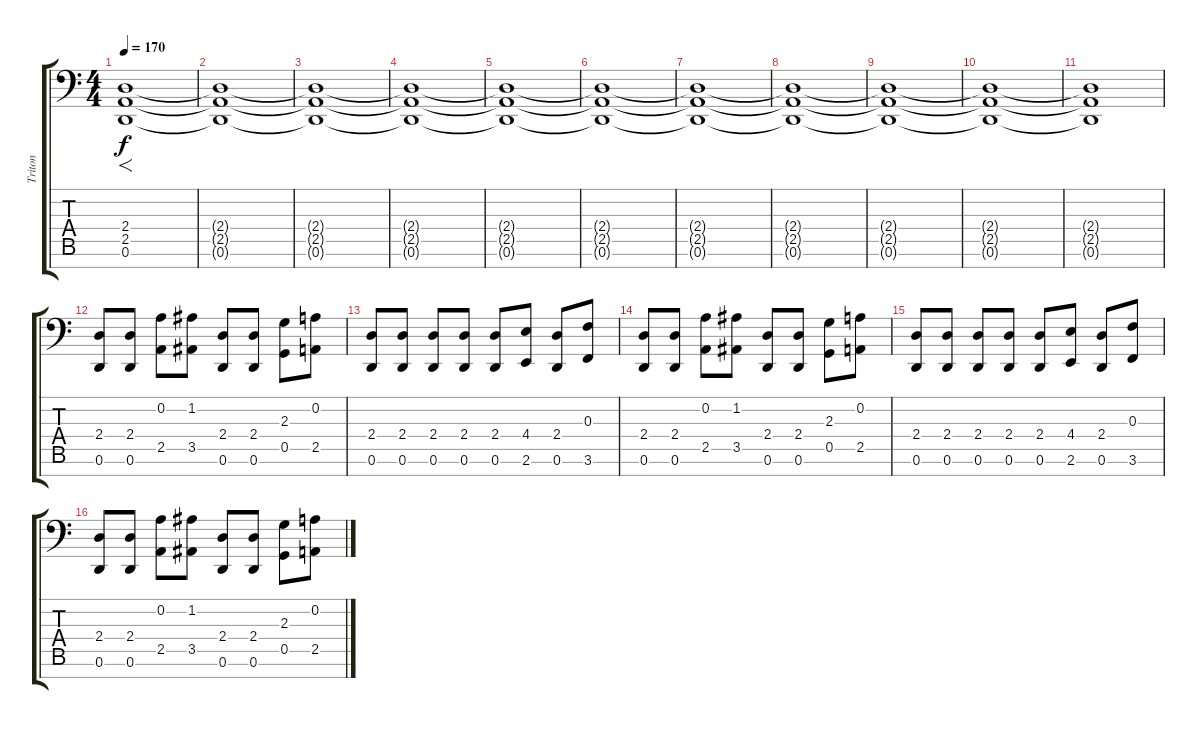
\track ("Triton" "Triton") {instrument stringensemble1}
\staff {score tabs}
\tuning (D4 A3 F3 C3 G2 D2 A1) {hide}
\ts (4 4)
\tempo 170
\clef f4
\ks c
(2.4 2.5 0.6).1{f dy f instrument stringensemble1} |
(2.4{t} 2.5{t} 0.6{t}).1 |
(2.4{t} 2.5{t} 0.6{t}).1 |
(2.4{t} 2.5{t} 0.6{t}).1 |
(2.4{t} 2.5{t} 0.6{t}).1 |
(2.4{t} 2.5{t} 0.6{t}).1 |
(2.4{t} 2.5{t} 0.6{t}).1 |
(2.4{t} 2.5{t} 0.6{t}).1 |
(2.4{t} 2.5{t} 0.6{t}).1 |
(2.4{t} 2.5{t} 0.6{t}).1 |
(2.4{t} 2.5{t} 0.6{t}).1 |
(2.4 0.6).8 (2.4 0.6).8 (0.2 2.5).8 (1.2 3.5).8 (2.4 0.6).8 (2.4 0.6).8 (2.3 0.5).8 (0.2 2.5).8 |
(2.4 0.6).8 (2.4 0.6).8 (2.4 0.6).8 (2.4 0.6).8 (2.4 0.6).8 (4.4 2.6).8 (2.4 0.6).8 (0.3 3.6).8 |
(2.4 0.6).8 (2.4 0.6).8 (0.2 2.5).8 (1.2 3.5).8 (2.4 0.6).8 (2.4 0.6).8 (2.3 0.5).8 (0.2 2.5).8 |
(2.4 0.6).8 (2.4 0.6).8 (2.4 0.6).8 (2.4 0.6).8 (2.4 0.6).8 (4.4 2.6).8 (2.4 0.6).8 (0.3 3.6).8 |
(2.4 0.6).8 (2.4 0.6).8 (0.2 2.5).8 (1.2 3.5).8 (2.4 0.6).8 (2.4 0.6).8 (2.3 0.5).8 (0.2 2.5).8
